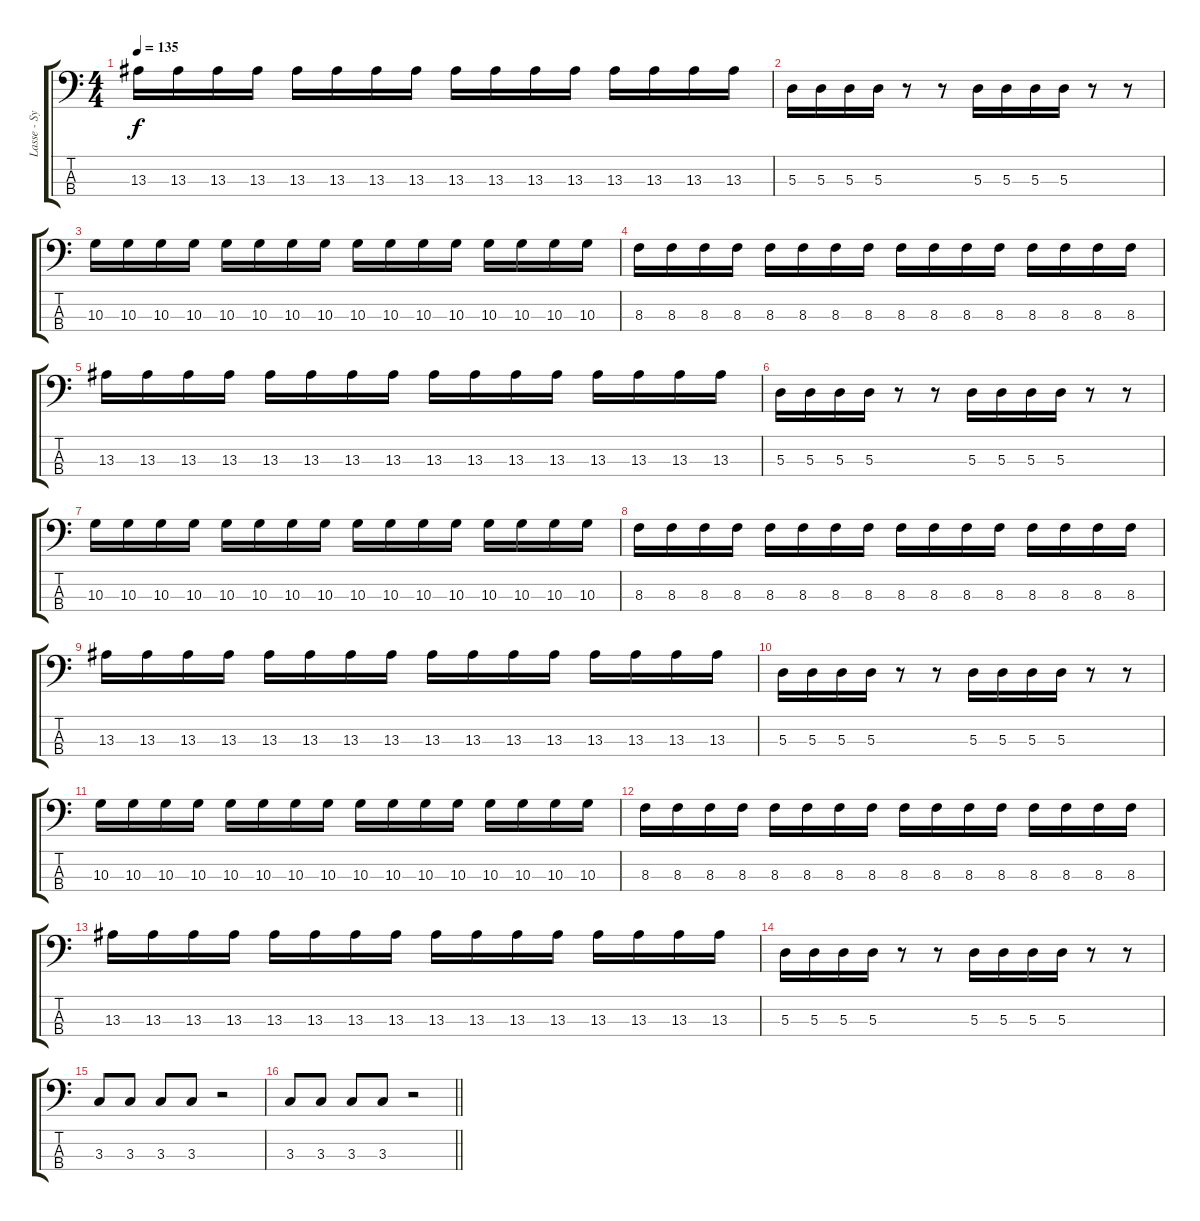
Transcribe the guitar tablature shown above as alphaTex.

\track ("Lasse - Synth Bass" "Lasse - Sy") {instrument synthbass1}
\staff {score tabs}
\tuning (G2 D2 A1 E1) {hide}
\ts (4 4)
\tempo 135
\clef f4
\ks c
13.3.16{dy f} 13.3.16 13.3.16 13.3.16 13.3.16 13.3.16 13.3.16 13.3.16 13.3.16 13.3.16 13.3.16 13.3.16 13.3.16 13.3.16 13.3.16 13.3.16 |
5.3.16 5.3.16 5.3.16 5.3.16 r.8 r.8 5.3.16 5.3.16 5.3.16 5.3.16 r.8 r.8 |
10.3.16 10.3.16 10.3.16 10.3.16 10.3.16 10.3.16 10.3.16 10.3.16 10.3.16 10.3.16 10.3.16 10.3.16 10.3.16 10.3.16 10.3.16 10.3.16 |
8.3.16 8.3.16 8.3.16 8.3.16 8.3.16 8.3.16 8.3.16 8.3.16 8.3.16 8.3.16 8.3.16 8.3.16 8.3.16 8.3.16 8.3.16 8.3.16 |
13.3.16 13.3.16 13.3.16 13.3.16 13.3.16 13.3.16 13.3.16 13.3.16 13.3.16 13.3.16 13.3.16 13.3.16 13.3.16 13.3.16 13.3.16 13.3.16 |
5.3.16 5.3.16 5.3.16 5.3.16 r.8 r.8 5.3.16 5.3.16 5.3.16 5.3.16 r.8 r.8 |
10.3.16 10.3.16 10.3.16 10.3.16 10.3.16 10.3.16 10.3.16 10.3.16 10.3.16 10.3.16 10.3.16 10.3.16 10.3.16 10.3.16 10.3.16 10.3.16 |
8.3.16 8.3.16 8.3.16 8.3.16 8.3.16 8.3.16 8.3.16 8.3.16 8.3.16 8.3.16 8.3.16 8.3.16 8.3.16 8.3.16 8.3.16 8.3.16 |
13.3.16 13.3.16 13.3.16 13.3.16 13.3.16 13.3.16 13.3.16 13.3.16 13.3.16 13.3.16 13.3.16 13.3.16 13.3.16 13.3.16 13.3.16 13.3.16 |
5.3.16 5.3.16 5.3.16 5.3.16 r.8 r.8 5.3.16 5.3.16 5.3.16 5.3.16 r.8 r.8 |
10.3.16 10.3.16 10.3.16 10.3.16 10.3.16 10.3.16 10.3.16 10.3.16 10.3.16 10.3.16 10.3.16 10.3.16 10.3.16 10.3.16 10.3.16 10.3.16 |
8.3.16 8.3.16 8.3.16 8.3.16 8.3.16 8.3.16 8.3.16 8.3.16 8.3.16 8.3.16 8.3.16 8.3.16 8.3.16 8.3.16 8.3.16 8.3.16 |
13.3.16 13.3.16 13.3.16 13.3.16 13.3.16 13.3.16 13.3.16 13.3.16 13.3.16 13.3.16 13.3.16 13.3.16 13.3.16 13.3.16 13.3.16 13.3.16 |
5.3.16 5.3.16 5.3.16 5.3.16 r.8 r.8 5.3.16 5.3.16 5.3.16 5.3.16 r.8 r.8 |
3.3.8 3.3.8 3.3.8 3.3.8 r.2 |
\barLineRight lightlight
3.3.8 3.3.8 3.3.8 3.3.8 r.2
